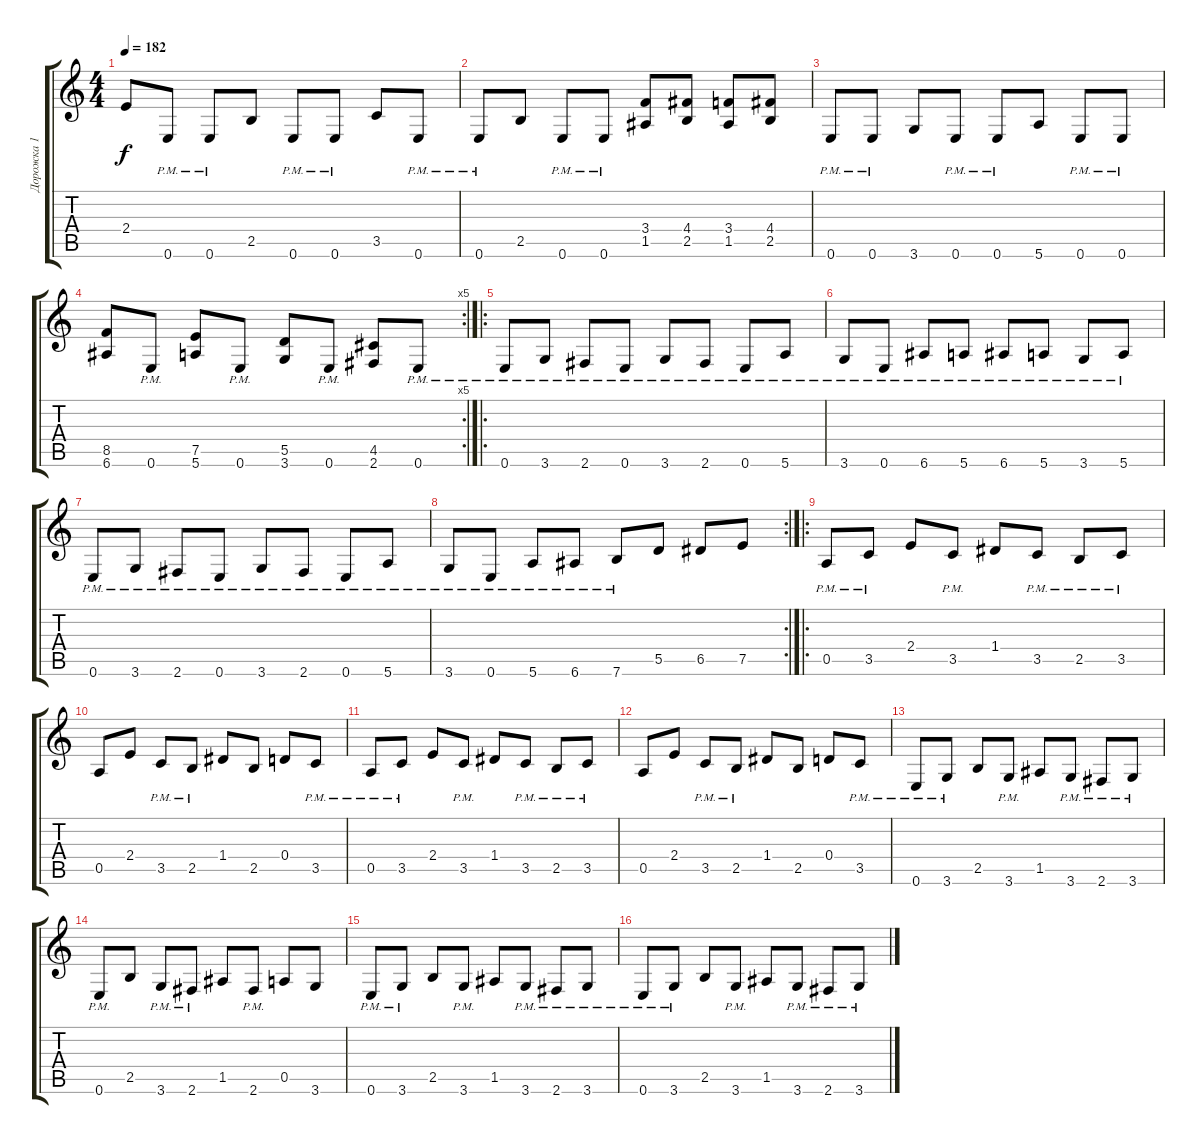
\track ("Дорожка 1" "Дорожка 1") {instrument distortionguitar}
\staff {score tabs}
\tuning (E4 B3 G3 D3 A2 E2) {hide}
\ts (4 4)
\tempo 182
\clef g2
\ks c
2.4.8{dy f instrument distortionguitar} 0.6{pm}.8 0.6{pm}.8 2.5.8 0.6{pm}.8 0.6{pm}.8 3.5.8 0.6{pm}.8 |
0.6{pm}.8 2.5.8 0.6{pm}.8 0.6{pm}.8 (3.4 1.5).8 (4.4 2.5).8 (3.4 1.5).8 (4.4 2.5).8 |
0.6{pm}.8 0.6{pm}.8 3.6.8 0.6{pm}.8 0.6{pm}.8 5.6.8 0.6{pm}.8 0.6{pm}.8 |
\rc 5
(8.5 6.6).8 0.6{pm}.8 (7.5 5.6).8 0.6{pm}.8 (5.5 3.6).8 0.6{pm}.8 (4.5 2.6).8 0.6{pm}.8 |
\ro
0.6{pm}.8 3.6{pm}.8 2.6{pm}.8 0.6{pm}.8 3.6{pm}.8 2.6{pm}.8 0.6{pm}.8 5.6{pm}.8 |
3.6{pm}.8 0.6{pm}.8 6.6{pm}.8 5.6{pm}.8 6.6{pm}.8 5.6{pm}.8 3.6{pm}.8 5.6{pm}.8 |
0.6{pm}.8 3.6{pm}.8 2.6{pm}.8 0.6{pm}.8 3.6{pm}.8 2.6{pm}.8 0.6{pm}.8 5.6{pm}.8 |
\rc 2
3.6{pm}.8 0.6{pm}.8 5.6{pm}.8 6.6{pm}.8 7.6{pm}.8 5.5.8 6.5.8 7.5.8 |
\ro
0.5{pm}.8 3.5{pm}.8 2.4.8 3.5{pm}.8 1.4.8 3.5{pm}.8 2.5{pm}.8 3.5{pm}.8 |
0.5.8 2.4.8 3.5{pm}.8 2.5{pm}.8 1.4.8 2.5.8 0.4.8 3.5{pm}.8 |
0.5{pm}.8 3.5{pm}.8 2.4.8 3.5{pm}.8 1.4.8 3.5{pm}.8 2.5{pm}.8 3.5{pm}.8 |
0.5.8 2.4.8 3.5{pm}.8 2.5{pm}.8 1.4.8 2.5.8 0.4.8 3.5{pm}.8 |
0.6{pm}.8 3.6{pm}.8 2.5.8 3.6{pm}.8 1.5.8 3.6{pm}.8 2.6{pm}.8 3.6{pm}.8 |
0.6{pm}.8 2.5.8 3.6{pm}.8 2.6{pm}.8 1.5.8 2.6{pm}.8 0.5.8 3.6.8 |
0.6{pm}.8 3.6{pm}.8 2.5.8 3.6{pm}.8 1.5.8 3.6{pm}.8 2.6{pm}.8 3.6{pm}.8 |
0.6{pm}.8 3.6{pm}.8 2.5.8 3.6{pm}.8 1.5.8 3.6{pm}.8 2.6{pm}.8 3.6{pm}.8
